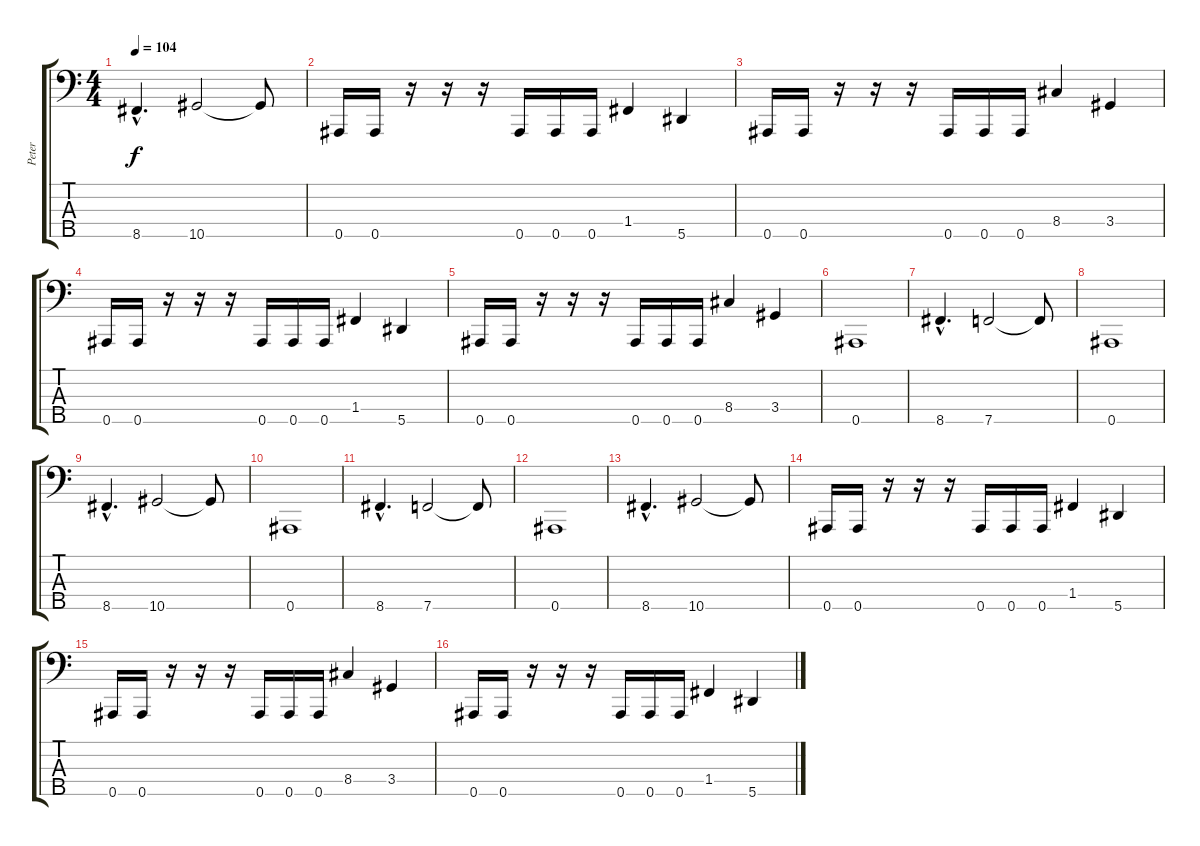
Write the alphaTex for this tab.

\track ("Peter" "Peter") {instrument electricbasspick}
\staff {score tabs}
\tuning (Ab2 Eb2 Bb1 F1 Bb0) {hide}
\ts (4 4)
\tempo 104
\clef f4
\ks c
8.5{hac}.4{d dy f} 10.5.2 10.5{t}.8 |
0.5.16{instrument electricbasspick} 0.5.16 r.16 r.16 r.16 0.5.16 0.5.16 0.5.16 1.4.4 5.5.4 |
0.5.16 0.5.16 r.16 r.16 r.16 0.5.16 0.5.16 0.5.16 8.4.4 3.4.4 |
0.5.16 0.5.16 r.16 r.16 r.16 0.5.16 0.5.16 0.5.16 1.4.4 5.5.4 |
0.5.16 0.5.16 r.16 r.16 r.16 0.5.16 0.5.16 0.5.16 8.4.4 3.4.4 |
0.5.1{instrument slapbass1} |
8.5{hac}.4{d} 7.5.2 7.5{t}.8 |
0.5.1 |
8.5{hac}.4{d} 10.5.2 10.5{t}.8 |
0.5.1 |
8.5{hac}.4{d} 7.5.2 7.5{t}.8 |
0.5.1 |
8.5{hac}.4{d} 10.5.2 10.5{t}.8 |
0.5.16{instrument electricbasspick} 0.5.16 r.16 r.16 r.16 0.5.16 0.5.16 0.5.16 1.4.4 5.5.4 |
0.5.16 0.5.16 r.16 r.16 r.16 0.5.16 0.5.16 0.5.16 8.4.4 3.4.4 |
0.5.16 0.5.16 r.16 r.16 r.16 0.5.16 0.5.16 0.5.16 1.4.4 5.5.4
